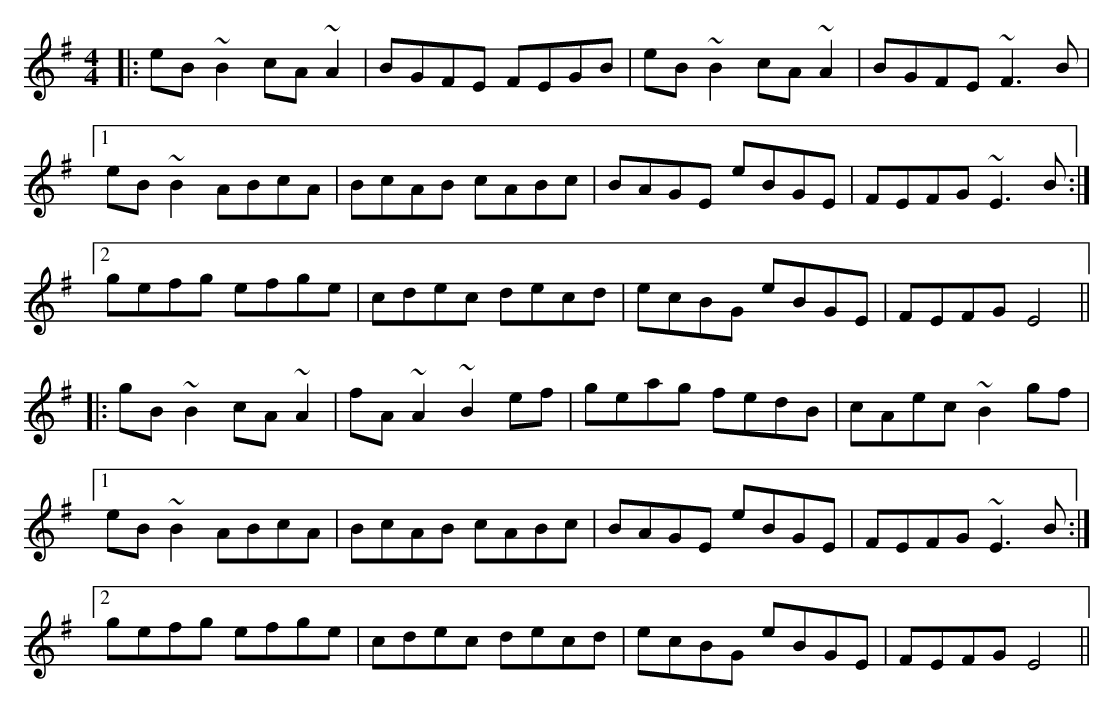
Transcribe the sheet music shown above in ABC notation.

X:1
M:4/4
K:Emin
|:eB~B2 cA~A2|BGFE FEGB|eB~B2 cA~A2|BGFE ~F3B|
[1eB~B2 ABcA|BcAB cABc|BAGE eBGE|FEFG ~E3B:|
[2gefg efge|cdec decd|ecBG eBGE|FEFG E4||
|:gB~B2 cA~A2|fA~A2 ~B2ef|geag fedB|cAec ~B2gf|
[1eB~B2 ABcA|BcAB cABc|BAGE eBGE|FEFG ~E3B:|
[2gefg efge|cdec decd|ecBG eBGE|FEFG E4||
